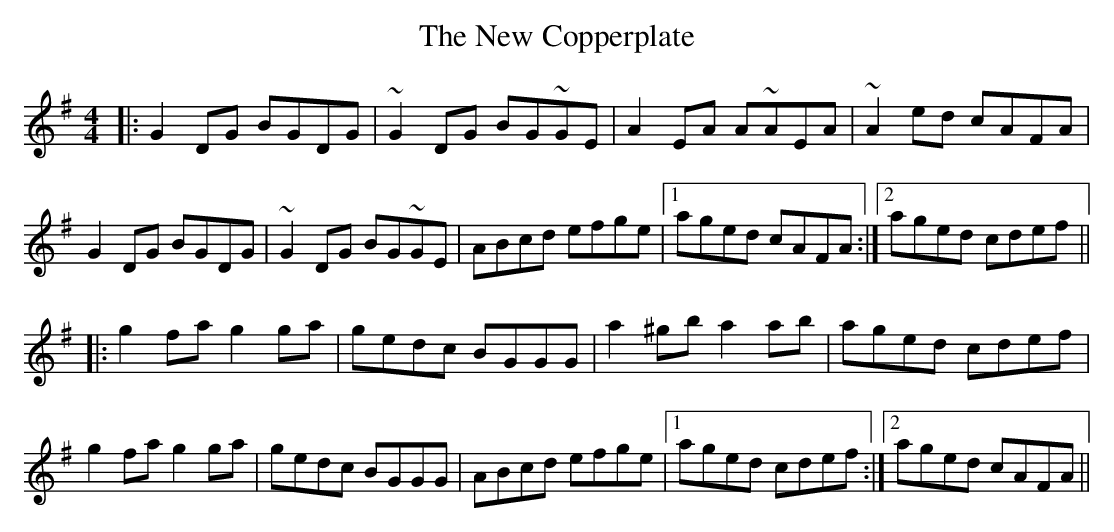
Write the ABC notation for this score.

X:1
T: The New Copperplate
M: 4/4
L: 1/8
K: Gmaj
|:G2DG BGDG|~G2DG BG~GE|A2EA A~AEA|~A2ed cAFA|
G2DG BGDG|~G2DG BG~GE|ABcd efge|1 aged cAFA:|2 aged cdef||
|:g2 fa g2 ga|gedc BGGG|a2 ^gb a2 ab|aged cdef|
g2 fa g2 ga|gedc BGGG|ABcd efge|1 aged cdef:|2 aged cAFA||
